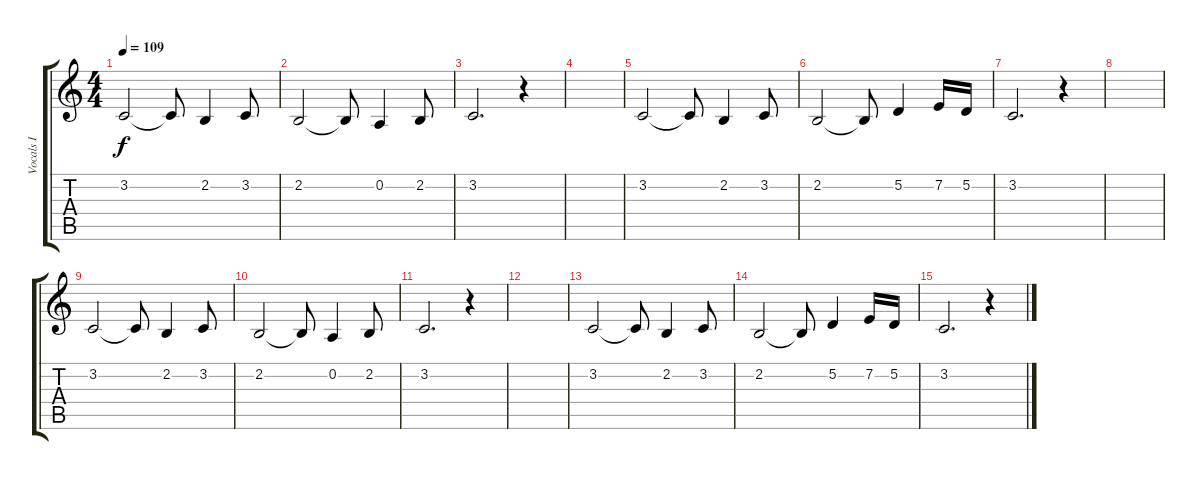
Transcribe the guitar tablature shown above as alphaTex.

\track ("Vocals I" "Vocals I") {instrument englishhorn}
\staff {score tabs}
\tuning (D4 A3 F3 C3 G2 C2) {hide}
\ts (4 4)
\tempo 109
\clef g2
\ks c
3.2.2{dy f} 3.2{t}.8 2.2.4 3.2.8 |
2.2.2 2.2{t}.8 0.2.4 2.2.8 |
3.2.2{d} r.4 |
|
3.2.2 3.2{t}.8 2.2.4 3.2.8 |
2.2.2 2.2{t}.8 5.2.4 7.2.16 5.2.16 |
3.2.2{d} r.4 |
|
3.2.2 3.2{t}.8 2.2.4 3.2.8 |
2.2.2 2.2{t}.8 0.2.4 2.2.8 |
3.2.2{d} r.4 |
|
3.2.2 3.2{t}.8 2.2.4 3.2.8 |
2.2.2 2.2{t}.8 5.2.4 7.2.16 5.2.16 |
3.2.2{d} r.4
